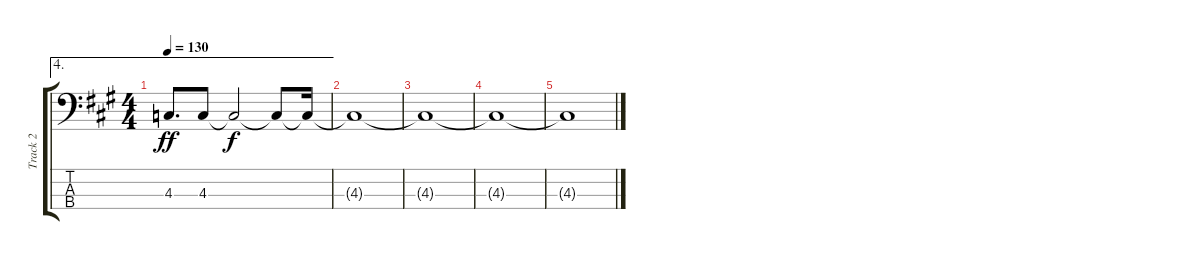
\track ("Track 2" "Track 2") {instrument electricbassfinger}
\staff {score tabs}
\tuning (Gb2 Db2 Ab1 Eb1) {hide}
\ae 4
\ts (4 4)
\tempo 130
\clef f4
\ks a
4.3.8{d dy ff} 4.3.8 4.3{t}.2{dy f} 4.3{t}.8 4.3{t}.16 |
4.3{t}.1 |
4.3{t}.1 |
4.3{t}.1 |
4.3{t}.1
